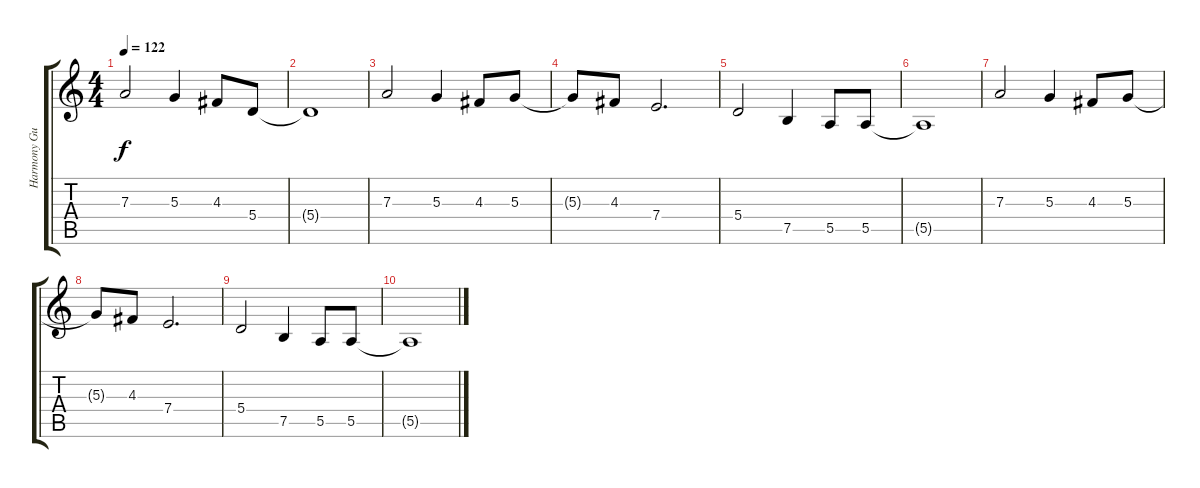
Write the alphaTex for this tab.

\track ("Harmony Guitar I" "Harmony Gu") {instrument distortionguitar}
\staff {score tabs}
\tuning (B3 Gb3 D3 A2 E2 B1) {hide}
\ts (4 4)
\tempo 122
\clef g2
\ks c
7.3.2{dy f} 5.3.4 4.3.8 5.4.8 |
5.4{t}.1 |
7.3.2{volume 6} 5.3.4 4.3.8 5.3.8 |
5.3{t}.8 4.3.8 7.4.2{d} |
5.4.2 7.5.4 5.5.8 5.5.8 |
5.5{t}.1 |
7.3.2{volume 0} 5.3.4 4.3.8 5.3.8 |
5.3{t}.8 4.3.8 7.4.2{d} |
5.4.2 7.5.4 5.5.8 5.5.8 |
5.5{t}.1
